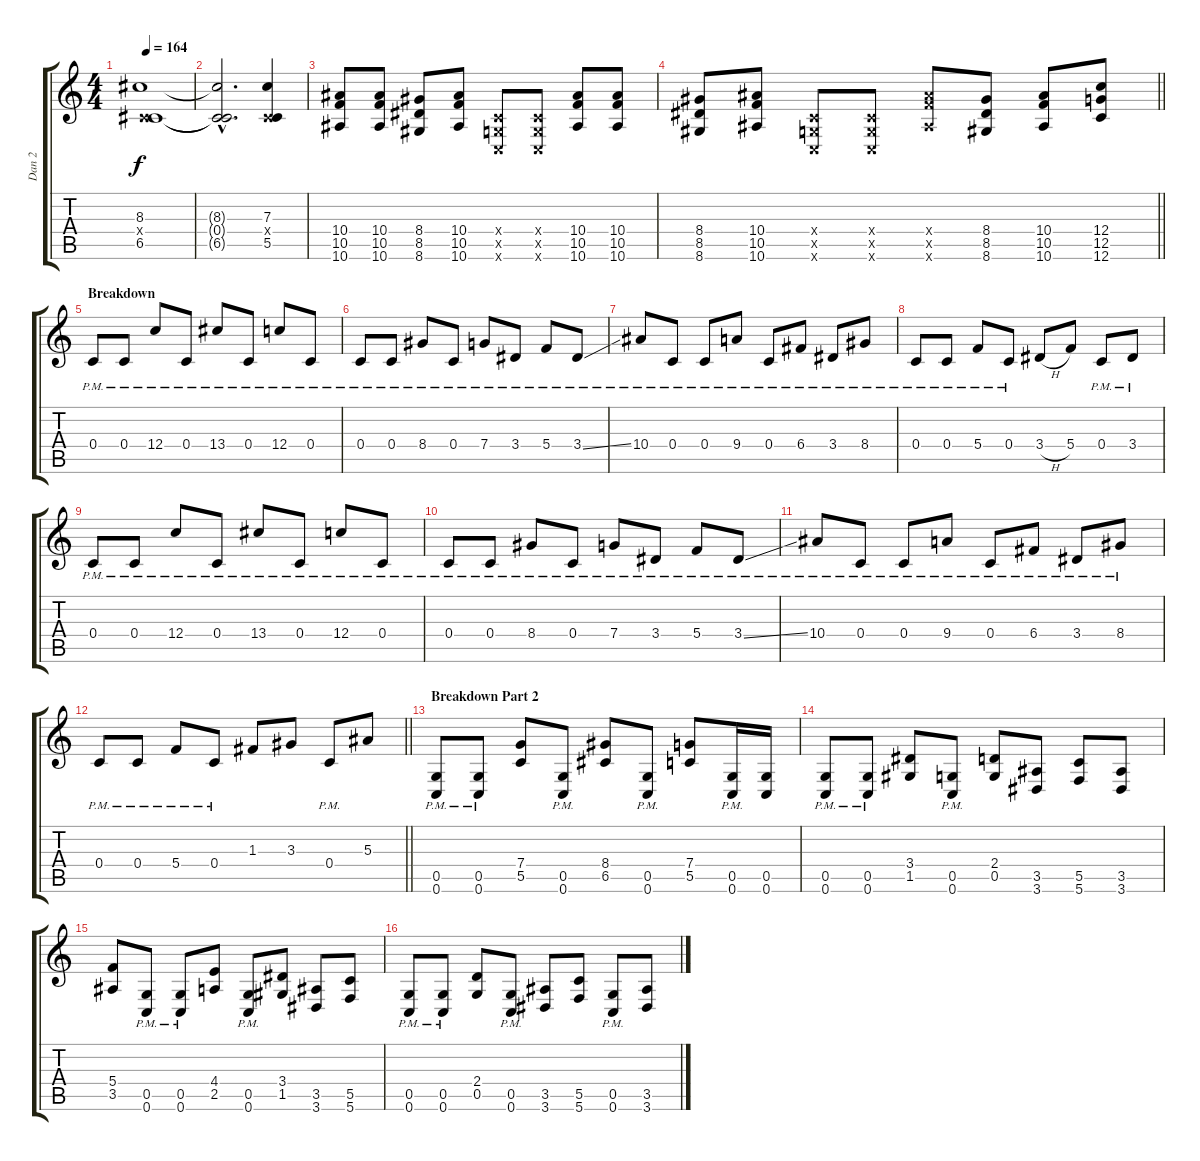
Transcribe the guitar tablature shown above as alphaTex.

\track ("Dan 2" "Dan 2") {instrument distortionguitar}
\staff {score tabs}
\tuning (D4 A3 F3 C3 G2 C2) {hide}
\ts (4 4)
\tempo 164
\clef g2
\ks c
(8.3 0.4{x} 6.5).1{dy f} |
(8.3{hac t} 0.4{hac t} 6.5{hac t}).2{d} (7.3 0.4{x} 5.5).4 |
(10.4 10.5 10.6).8 (10.4 10.5 10.6).8 (8.4 8.5 8.6).8 (10.4 10.5 10.6).8 (0.4{x} 0.5{x} 0.6{x}).8 (0.4{x} 0.5{x} 0.6{x}).8 (10.4 10.5 10.6).8 (10.4 10.5 10.6).8 |
\barLineRight lightlight
(8.4 8.5 8.6).8 (10.4 10.5 10.6).8 (0.4{x} 0.5{x} 0.6{x}).8 (0.4{x} 0.5{x} 0.6{x}).8 (10.4{x} 10.5{x} 10.6{x}).8 (8.4 8.5 8.6).8 (10.4 10.5 10.6).8 (12.4 12.5 12.6).8 |
\section ("" "Breakdown")
0.4{pm}.8 0.4{pm}.8 12.4{pm}.8 0.4{pm}.8 13.4{pm}.8 0.4{pm}.8 12.4{pm}.8 0.4{pm}.8 |
0.4{pm}.8 0.4{pm}.8 8.4{pm}.8 0.4{pm}.8 7.4{pm}.8 3.4{pm}.8 5.4{pm}.8 3.4{ss pm}.8 |
10.4{pm}.8 0.4{pm}.8 0.4{pm}.8 9.4{pm}.8 0.4{pm}.8 6.4{pm}.8 3.4{pm}.8 8.4{pm}.8 |
0.4{pm}.8 0.4{pm}.8 5.4{pm}.8 0.4{pm}.8 3.4{h}.8 5.4.8 0.4{pm}.8 3.4{pm}.8 |
0.4{pm}.8 0.4{pm}.8 12.4{pm}.8 0.4{pm}.8 13.4{pm}.8 0.4{pm}.8 12.4{pm}.8 0.4{pm}.8 |
0.4{pm}.8 0.4{pm}.8 8.4{pm}.8 0.4{pm}.8 7.4{pm}.8 3.4{pm}.8 5.4{pm}.8 3.4{ss pm}.8 |
10.4{pm}.8 0.4{pm}.8 0.4{pm}.8 9.4{pm}.8 0.4{pm}.8 6.4{pm}.8 3.4{pm}.8 8.4{pm}.8 |
\barLineRight lightlight
0.4{pm}.8 0.4{pm}.8 5.4{pm}.8 0.4{pm}.8 1.3.8 3.3.8 0.4{pm}.8 5.3.8 |
\section ("" "Breakdown Part 2")
(0.5{pm} 0.6{pm}).8 (0.5{pm} 0.6{pm}).8 (7.4 5.5).8 (0.5{pm} 0.6{pm}).8 (8.4 6.5).8 (0.5{pm} 0.6{pm}).8 (7.4 5.5).8 (0.5{pm} 0.6{pm}).16 (0.5 0.6).16 |
(0.5{pm} 0.6{pm}).8 (0.5{pm} 0.6{pm}).8 (3.4 1.5).8 (0.5{pm} 0.6{pm}).8 (2.4 0.5).8 (3.5 3.6).8 (5.5 5.6).8 (3.5 3.6).8 |
(5.4 3.5).8 (0.5{pm} 0.6{pm}).8 (0.5{pm} 0.6{pm}).8 (4.4 2.5).8 (0.5{pm} 0.6{pm}).8 (3.4 1.5).8 (3.5 3.6).8 (5.5 5.6).8 |
(0.5{pm} 0.6{pm}).8 (0.5{pm} 0.6{pm}).8 (2.4 0.5).8 (0.5{pm} 0.6{pm}).8 (3.5 3.6).8 (5.5 5.6).8 (0.5{pm} 0.6{pm}).8 (3.5 3.6).8
